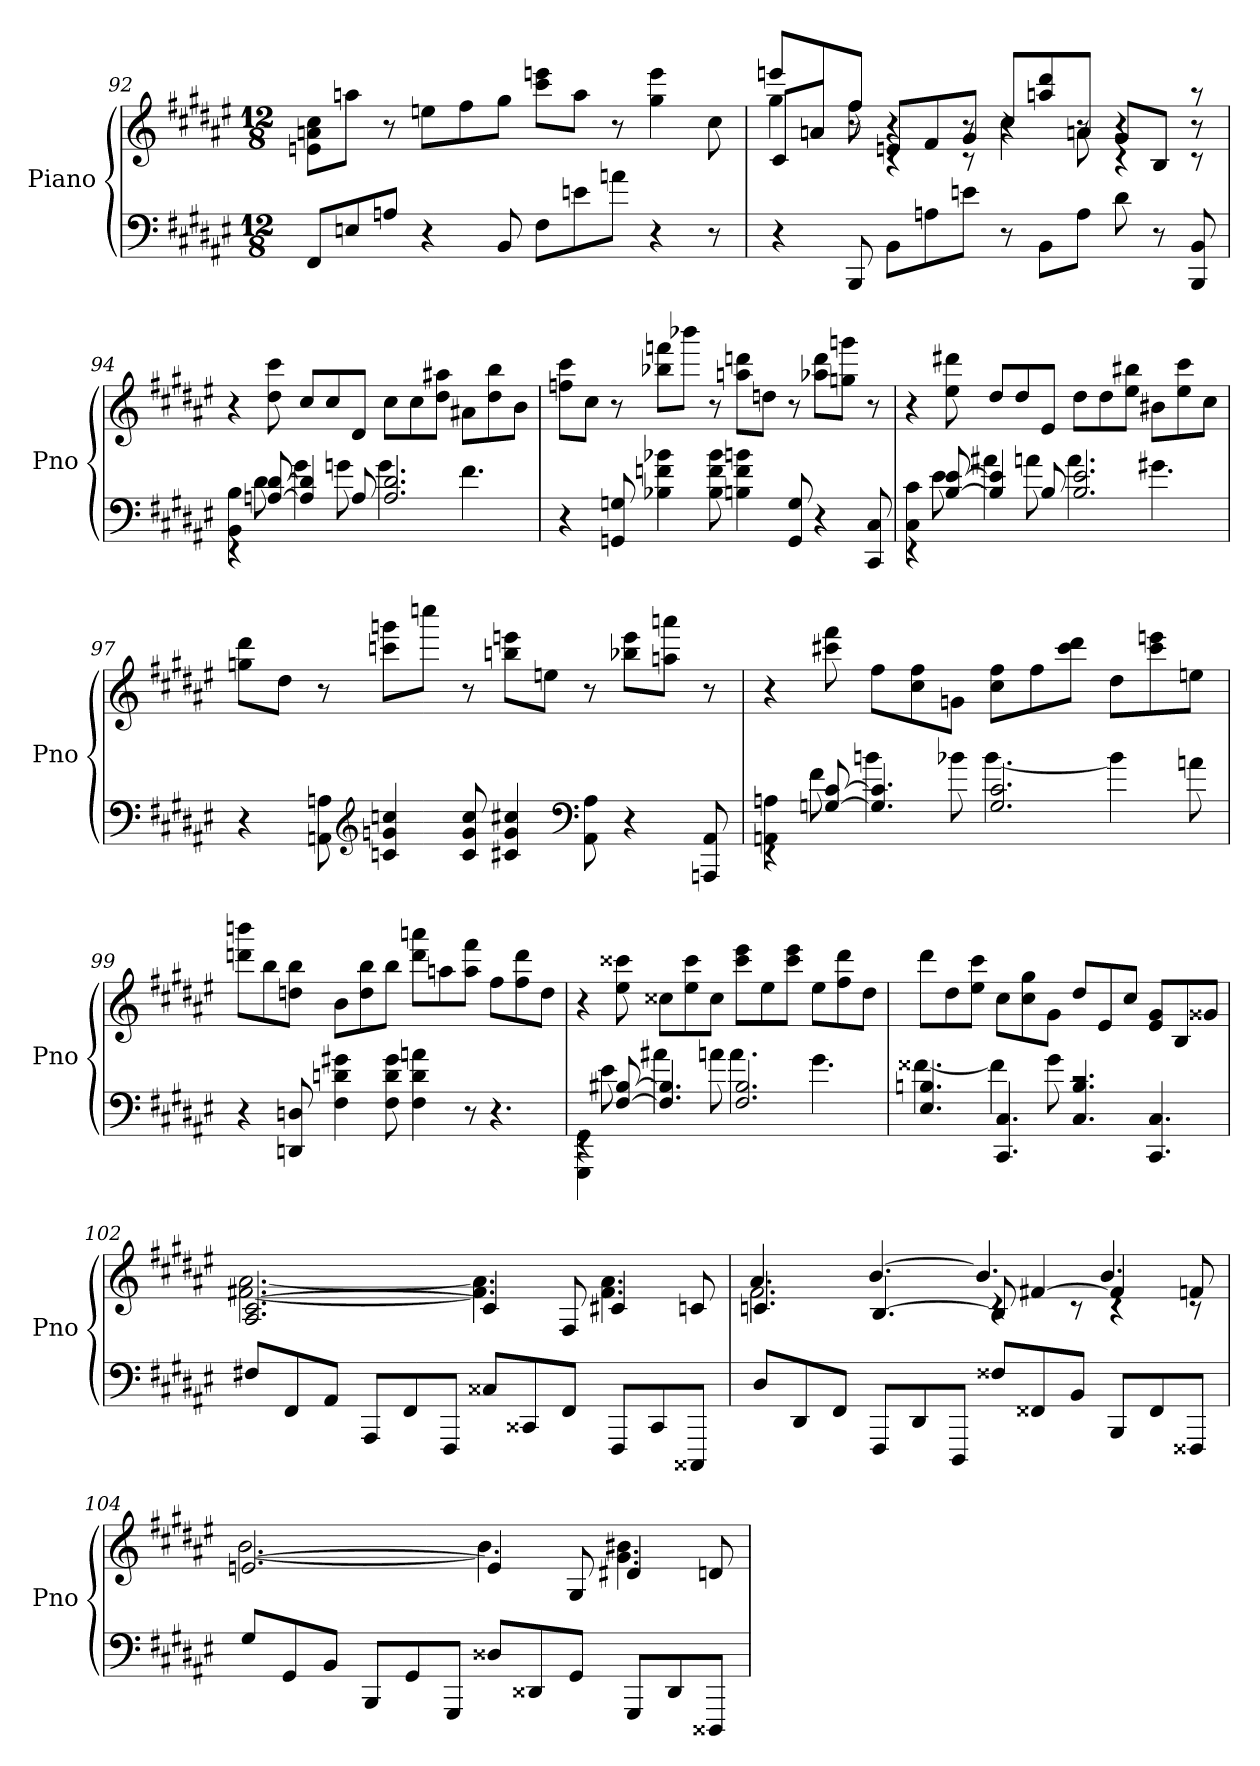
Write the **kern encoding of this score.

**kern	**kern
*part1	*part1
*staff2	*staff1
*I"Piano	*
*I'Pno	*
*clefF4	*clefG2
*k[f#c#g#d#a#e#]	*k[f#c#g#d#a#e#]
*M12/8	*M12/8
=92	=92
8FF#L	8en 8an 8cc#L
8En	8aanJ
8AnJ	8r
4r	8eenL
.	8ff#
8BB	8gg#J
8F#L	8ccc# 8eeenL
8en	8aaJ
8anJ	8r
4r	4gg# 4eee
8r	8cc#
=93	=93
*	*^
*	*	*^
4r	8c#L	4gg#	8eeenL
.	8anJ	.	8an
8BBB	8r	8ff#	8ff#J
8BBL	4r	4rc	8enL
8An	.	.	8f#
8enJ	8r	8rc	8g#J
8r	4r	4cc#	8cc#L
8BBL	.	.	8aan 8ddd#
8AJ	8r	8a	8anJ
8d#	4r	4rc	8g#L
8r	.	.	8BJ
8BBB 8BB	8r	8rc	8raa
*	*v	*v	*v
=94	=94
*^	*
4rEE	4BB 4B	4r
[8An [8d#	8d#	8dd# 8ccc#
4A] 4d#]	4g#	8cc#L
.	.	8cc#
8A	8gn	8d#J
2.A 2.d#	4.g	8cc#L
.	.	8cc#
.	.	8dd# 8aa#XJ
.	4.f#	8a#XL
.	.	8dd# 8bb
.	.	8bJ
*v	*v	*
=95	=95
4r	8ffn 8ccc#L
.	8cc#J
8GGn 8Gn	8r
4B-X 4fn 4b-X	8bb-X 8fffnL
.	8bbb-XJ
8B- 8f 8b-	8r
4Bn 4f 4bn	8aan 8dddnL
.	8ddnJ
8GG 8G	8r
4r	8aa-X 8dddL
.	8ggn 8gggnJ
8CC# 8C#	8r
=96	=96
*^	*
4rEE	4C# 4c#	4r
[8B [8e#	8e#	8ee# 8ddd#X
4B] 4e#]	4a#X	8dd#L
.	.	8dd#
8B	8an	8e#J
2.B 2.e#	4.a	8dd#L
.	.	8dd#
.	.	8ee# 8bb#XJ
.	4.g#X	8b#XL
.	.	8ee# 8ccc#
.	.	8cc#J
*v	*v	*
=97	=97
4r	8ggn 8ddd#L
.	8dd#J
8AAn 8An	8r
*clefG2	*
4cn 4gn 4ccn	8cccn 8gggnL
.	8ccccnJ
8c 8g 8cc	8r
4c#X 4g 4cc#X	8bbn 8eeenL
.	8eenJ
*clefF4	*
8AA 8A	8r
4r	8bb-X 8eeeL
.	8aan 8aaanJ
8AAAn 8AA	8r
=98	=98
*^	*
4rEE	4AAn 4An	4r
[8Gn [8c#	8f#	8ccc#X 8fff#
4.G] 4.c#]	4bn	8ff#L
.	.	8cc# 8ff#
.	8b-X	8gnJ
2.G 2.c#	[4.b-	8cc# 8ff#L
.	.	8ff#
.	.	8ccc# 8ddd#J
.	4b-]	8dd#L
.	.	8ccc# 8eeen
.	8an	8eenJ
*v	*v	*
=99	=99
4r	8dddn 8bbbnL
.	8bb
8DDn 8Dn	8ddn 8bbJ
4F# 4dn 4g#X	8bL
.	8dd 8bb
8F# 8d 8g#	8bbJ
4F# 4d 4an	8ddd 8aaanL
.	8aan
8r	8aa 8fff#J
4.r	8ff#L
.	8ff# 8ddd
.	8ddJ
=100	=100
*^	*
4rEE	4GGG# 4GG#	4r
[8F# [8B#X	8e#	8ee# 8ccc##X
4.F#] 4.B#]	4a#X	8cc##XL
.	.	8ee# 8ccc##
.	8an	8cc##J
2.F# 2.B#	4.a	8ccc## 8eee#L
.	.	8ee#
.	.	8ccc## 8eee#J
.	4.g#	8ee#L
.	.	8ff# 8ddd#
.	.	8dd#J
=101	=101	=101
4.E# 4.Bn	[4.f##X	8ddd#L
.	.	8dd#
.	.	8ee# 8ccc#J
4.CC# 4.C#	4f##]	8cc#L
.	.	8cc# 8gg#
.	8g#	8g#J
4.C# 4.B	2.rc	8dd#L
.	.	8e#
.	.	8cc#J
4.CC# 4.C#	.	8e# 8g#L
.	.	8B
.	.	8g##XJ
*v	*v	*
=102	=102
*	*^
8F#XL	2.A# [2.c#	[2.f#X [2.a#
8FF#	.	.
8AA#J	.	.
8AAA#L	.	.
8FF#	.	.
8FFF#J	.	.
8C##XL	4c#]	4.f#] 4.a#]
8CC##X	.	.
8FF#J	8F#	.
8FFF#L	4c#X	4.f# 4.a#
8CC##	.	.
8CCC##XJ	8cn	.
=103	=103	=103
*	*	*^
8D#L	4.cn	2.f#	4.a#
8DD#	.	.	.
8FF#J	.	.	.
8FFF#L	[4.B	.	[4.b
8DD#	.	.	.
8DDD#J	.	.	.
8F##XL	8B]	4rc	4.b]
8FF##X	[4f#X	.	.
8BBJ	.	8rc	.
8BBBL	4f#]	4rc	4.b
8FF##	.	.	.
8FFF##XJ	8fn	8rc	.
*	*	*v	*v
=104	=104	=104
8G#L	[2.en	[2.b
8GG#	.	.
8BBJ	.	.
8BBBL	.	.
8GG#	.	.
8GGG#J	.	.
8D##XL	4e]	4.b]
8DD##X	.	.
8GG#J	8G#	.
8GGG#L	4d#X	4.g# 4.b#X
8DD##	.	.
8DDD##XJ	8dn	.
*	*v	*v
=	=
*-	*-
